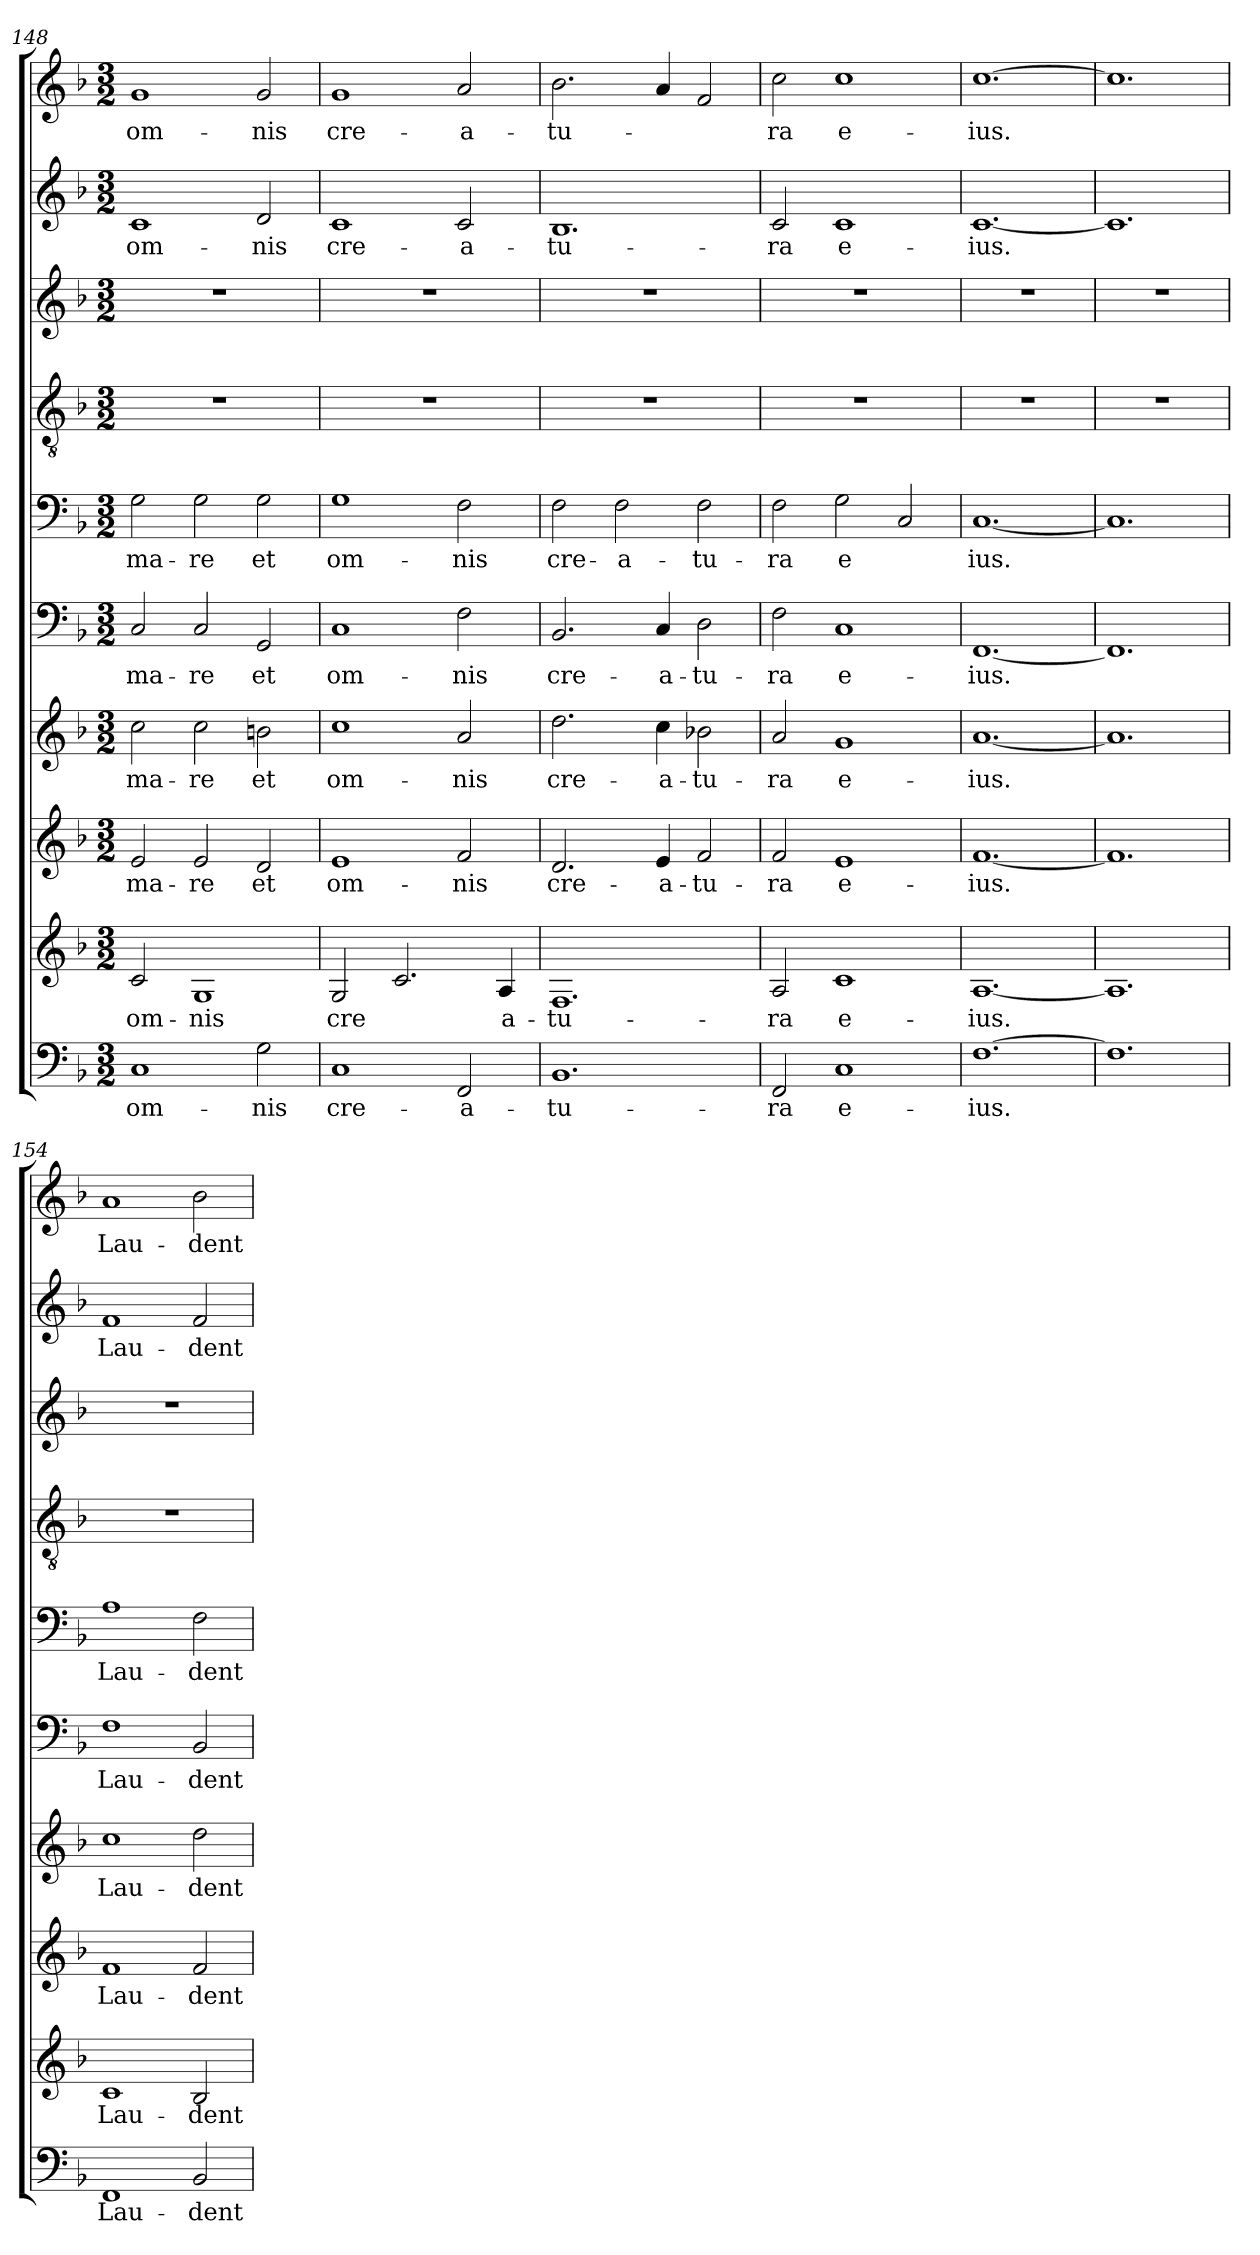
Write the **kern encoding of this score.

**kern	**text	**kern	**text	**kern	**text	**kern	**text	**kern	**text	**kern	**text	**kern	**kern	**kern	**text	**kern	**text
*part10	*part10	*part9	*part9	*part8	*part8	*part7	*part7	*part6	*part6	*part5	*part5	*part4	*part3	*part2	*part2	*part1	*part1
*staff10	*staff10	*staff9	*staff9	*staff8	*staff8	*staff7	*staff7	*staff6	*staff6	*staff5	*staff5	*staff4	*staff3	*staff2	*staff2	*staff1	*staff1
*clefF4	*	*clefG2	*	*clefG2	*	*clefG2	*	*clefF4	*	*clefF4	*	*clefGv2	*clefG2	*clefG2	*	*clefG2	*
*k[b-]	*	*k[b-]	*	*k[b-]	*	*k[b-]	*	*k[b-]	*	*k[b-]	*	*k[b-]	*k[b-]	*k[b-]	*	*k[b-]	*
*F:	*	*F:	*	*F:	*	*F:	*	*F:	*	*F:	*	*F:	*F:	*F:	*	*F:	*
*M3/2	*	*M3/2	*	*M3/2	*	*M3/2	*	*M3/2	*	*M3/2	*	*M3/2	*M3/2	*M3/2	*	*M3/2	*
=148	=148	=148	=148	=148	=148	=148	=148	=148	=148	=148	=148	=148	=148	=148	=148	=148	=148
!	!LO:LY:b	!	!LO:LY:b	!	!LO:LY:b	!	!LO:LY:b	!	!LO:LY:b	!	!LO:LY:b	!	!	!	!LO:LY:b	!	!LO:LY:b
1C	om-	2c/	om-	2e/	ma-	2cc\	ma-	2C/	ma-	2G\	ma-	1.r	1.r	1c	om-	1g	om-
!	!	!	!LO:LY:b	!	!LO:LY:b	!	!LO:LY:b	!	!LO:LY:b	!	!LO:LY:b	!	!	!	!	!	!
.	.	1G	-nis	2e/	-re	2cc\	-re	2C/	-re	2G\	-re	.	.	.	.	.	.
!	!LO:LY:b	!	!	!	!LO:LY:b	!	!LO:LY:b	!	!LO:LY:b	!	!LO:LY:b	!	!	!	!LO:LY:b	!	!LO:LY:b
2G\	-nis	.	.	2d/	et	2bn\	et	2GG/	et	2G\	et	.	.	2d/	-nis	2g/	-nis
!!LO:LB:g=z
=149	=149	=149	=149	=149	=149	=149	=149	=149	=149	=149	=149	=149	=149	=149	=149	=149	=149
!	!LO:LY:b	!	!LO:LY:b	!	!LO:LY:b	!	!LO:LY:b	!	!LO:LY:b	!	!LO:LY:b	!	!	!	!LO:LY:b	!	!LO:LY:b
1C	cre-	2G/	cre	1e	om-	1cc	om-	1C	om-	1G	om-	1.r	1.r	1c	cre-	1g	cre-
!	!	!	!LO:LY:b	!	!	!	!	!	!	!	!	!	!	!	!	!	!
.	.	2.c/	­	.	.	.	.	.	.	.	.	.	.	.	.	.	.
!	!LO:LY:b	!	!	!	!LO:LY:b	!	!LO:LY:b	!	!LO:LY:b	!	!LO:LY:b	!	!	!	!LO:LY:b	!	!LO:LY:b
2FF/	-a-	.	.	2f/	-nis	2a/	-nis	2F\	-nis	2F\	-nis	.	.	2c/	-a-	2a/	-a-
!	!	!	!LO:LY:b	!	!	!	!	!	!	!	!	!	!	!	!	!	!
.	.	4A/	a-	.	.	.	.	.	.	.	.	.	.	.	.	.	.
=150	=150	=150	=150	=150	=150	=150	=150	=150	=150	=150	=150	=150	=150	=150	=150	=150	=150
!	!LO:LY:b	!	!LO:LY:b	!	!LO:LY:b	!	!LO:LY:b	!	!LO:LY:b	!	!LO:LY:b	!	!	!	!LO:LY:b	!	!LO:LY:b
1.BB-	-tu-	1.F	-tu-	2.d/	cre-	2.dd\	cre-	2.BB-/	cre-	2F\	cre-	1.r	1.r	1.B-	-tu-	2.b-\	-tu-
!	!	!	!	!	!	!	!	!	!	!	!LO:LY:b	!	!	!	!	!	!
.	.	.	.	.	.	.	.	.	.	2F\	-a-	.	.	.	.	.	.
!	!	!	!	!	!LO:LY:b	!	!LO:LY:b	!	!LO:LY:b	!	!	!	!	!	!	!	!
.	.	.	.	4e/	-a-	4cc\	-a-	4C/	-a-	.	.	.	.	.	.	4a/	.
!	!	!	!	!	!LO:LY:b	!	!LO:LY:b	!	!LO:LY:b	!	!LO:LY:b	!	!	!	!	!	!LO:LY:b
.	.	.	.	2f/	-tu-	2b-X\	-tu-	2D\	-tu-	2F\	-tu-	.	.	.	.	2f/	-­
=151	=151	=151	=151	=151	=151	=151	=151	=151	=151	=151	=151	=151	=151	=151	=151	=151	=151
!	!LO:LY:b	!	!LO:LY:b	!	!LO:LY:b	!	!LO:LY:b	!	!LO:LY:b	!	!LO:LY:b	!	!	!	!LO:LY:b	!	!LO:LY:b
2FF/	-ra	2A/	-ra	2f/	-ra	2a/	-ra	2F\	-ra	2F\	-ra	1.r	1.r	2c/	-ra	2cc\	ra
!	!LO:LY:b	!	!LO:LY:b	!	!LO:LY:b	!	!LO:LY:b	!	!LO:LY:b	!	!LO:LY:b	!	!	!	!LO:LY:b	!	!LO:LY:b
1C	e-	1c	e-	1e	e-	1g	e-	1C	e-	2G\	e	.	.	1c	e-	1cc	e-
!	!	!	!	!	!	!	!	!	!	!	!LO:LY:b	!	!	!	!	!	!
.	.	.	.	.	.	.	.	.	.	2C/	­	.	.	.	.	.	.
=152	=152	=152	=152	=152	=152	=152	=152	=152	=152	=152	=152	=152	=152	=152	=152	=152	=152
!	!LO:LY:b	!	!LO:LY:b	!	!LO:LY:b	!	!LO:LY:b	!	!LO:LY:b	!	!LO:LY:b	!	!	!	!LO:LY:b	!	!LO:LY:b
[1.F	-ius.	[1.A	-ius.	[1.f	-ius.	[1.a	-ius.	[1.FF	-ius.	[1.C	ius.	1.r	1.r	[1.c	-ius.	[1.cc	-ius.
=153	=153	=153	=153	=153	=153	=153	=153	=153	=153	=153	=153	=153	=153	=153	=153	=153	=153
1.F]	.	1.A]	.	1.f]	.	1.a]	.	1.FF]	.	1.C]	.	1.r	1.r	1.c]	.	1.cc]	.
=154	=154	=154	=154	=154	=154	=154	=154	=154	=154	=154	=154	=154	=154	=154	=154	=154	=154
!	!LO:LY:b	!	!LO:LY:b	!	!LO:LY:b	!	!LO:LY:b	!	!LO:LY:b	!	!LO:LY:b	!	!	!	!LO:LY:b	!	!LO:LY:b
1FF	Lau-	1c	Lau-	1f	Lau-	1cc	Lau-	1F	Lau-	1A	Lau-	1.r	1.r	1f	Lau-	1a	Lau-
!	!LO:LY:b	!	!LO:LY:b	!	!LO:LY:b	!	!LO:LY:b	!	!LO:LY:b	!	!LO:LY:b	!	!	!	!LO:LY:b	!	!LO:LY:b
2BB-/	-dent	2B-/	-dent	2f/	-dent	2dd\	-dent	2BB-/	-dent	2F\	-dent	.	.	2f/	-dent	2b-\	-dent
=	=	=	=	=	=	=	=	=	=	=	=	=	=	=	=	=	=
*-	*-	*-	*-	*-	*-	*-	*-	*-	*-	*-	*-	*-	*-	*-	*-	*-	*-
